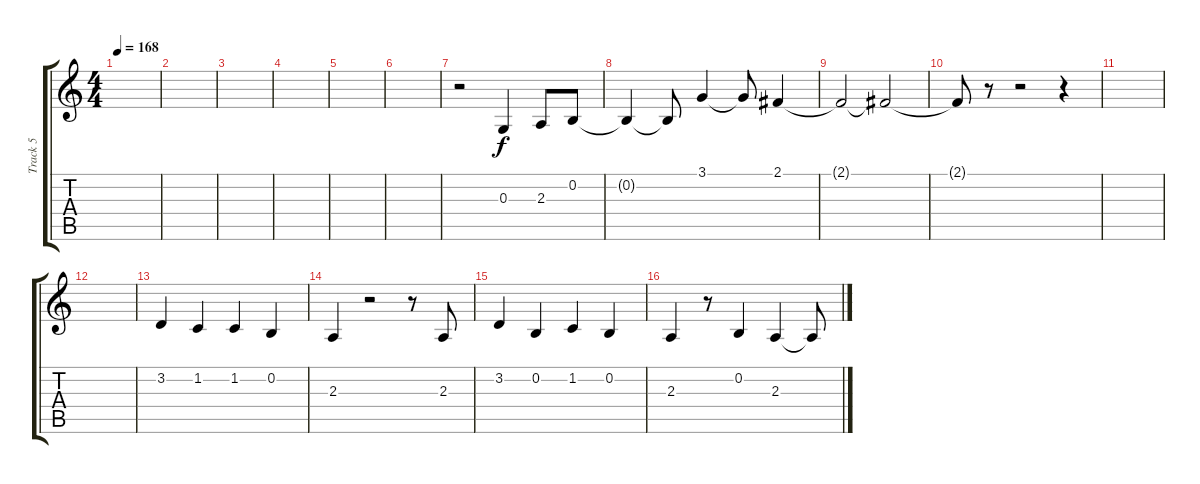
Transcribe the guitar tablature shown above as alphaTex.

\track ("Track 5" "Track 5") {instrument oboe}
\staff {score tabs}
\tuning (E4 B3 G3 D3 A2 E2) {hide}
\ts (4 4)
\tempo 168
\clef g2
\ks c
|
|
|
|
|
|
r.2 0.3.4 2.3.8 0.2.8 |
0.2{t}.4 0.2{t}.8 3.1.4 3.1{t}.8 2.1.4 |
2.1{t}.2 2.1{t}.2 |
2.1{t}.8 r.8 r.2 r.4 |
|
|
3.2.4 1.2.4 1.2.4 0.2.4 |
2.3.4 r.2 r.8 2.3.8 |
3.2.4 0.2.4 1.2.4 0.2.4 |
2.3.4 r.8 0.2.4 2.3.4 2.3{t}.8
